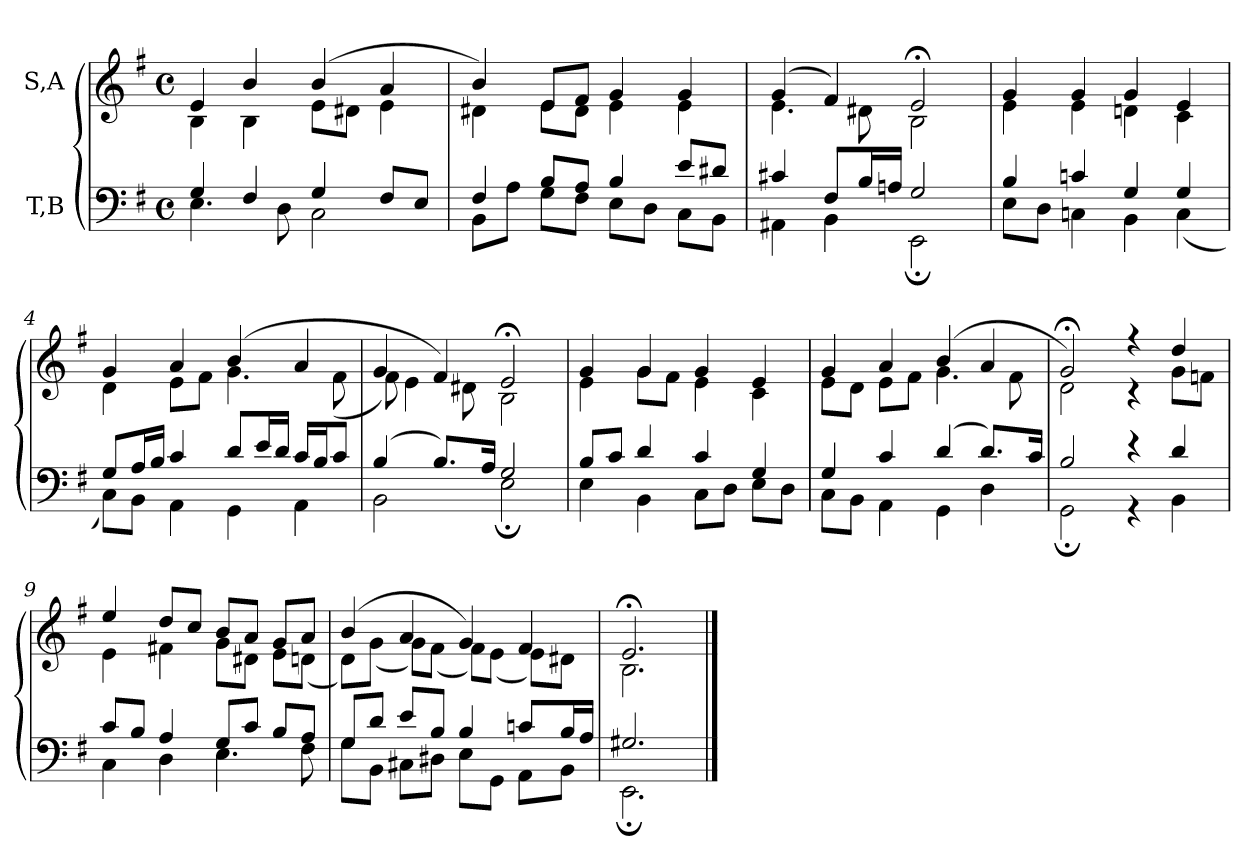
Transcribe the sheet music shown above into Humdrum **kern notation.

**kern	**kern
*part2	*part1
*staff2	*staff1
*I"T,B	*I"S,A
*clefF4	*clefG2
*k[f#]	*k[f#]
*M4/4	*M4/4
*met(c)	*met(c)
=	=
*^	*^
4G	4.E	4e	4B
4F#	.	4b	4B
.	8D	.	.
4G	2C	(>4b	8eL
.	.	.	8d#XJ
8F#L	.	4a	4e
8EJ	.	.	.
=1	=1	=1	=1
4F#	8BBL	4b)	4d#X
.	8AJ	.	.
8BL	8GL	8eL	8eL
8AJ	8F#J	8f#J	8d#J
4B	8EL	4g	4e
.	8DJ	.	.
8eL	8CL	4g	4e
8d#XJ	8BBJ	.	.
=2	=2	=2	=2
4c#X	4AA#X	(>4g	4.e
8F#L	4BB	4f#)	.
16BL	.	.	8d#X
16AnJJ	.	.	.
2G	2EE;	2e;<	2B
=3	=3	=3	=3
4B	8EL	4g	4e
.	8DJ	.	.
4cn	4Cn	4g	4e
4G	4BB	4g	4dn
4G	(<4C	4e	4c
=4	=4	=4	=4
8GL	8CL)	4g	4d
16AL	8BBJ	.	.
16BJJ	.	.	.
4c	4AA	4a	8eL
.	.	.	8f#J
8dL	4GG	(>4b	4.g
16eL	.	.	.
16dJJ	.	.	.
16cLL	4AA	4a	.
16BJ	.	.	.
8cJ	.	.	(<8f#
=5	=5	=5	=5
(>4B	2BB	4g	8f#)
.	.	.	4e
8.BL)	.	4f#)	.
.	.	.	8d#X
16AJk	.	.	.
2G	2E;	2e;<	2B
=6	=6	=6	=6
8BL	4E	4g	4e
8cJ	.	.	.
4d	4BB	4g	8gL
.	.	.	8f#J
4c	8CL	4g	4e
.	8DJ	.	.
4G	8EL	4e	4c
.	8DJ	.	.
=7	=7	=7	=7
4G	8CL	4g	8eL
.	8BBJ	.	8dJ
4c	4AA	4a	8eL
.	.	.	8f#J
(>4d	4GG	(>4b	4.g
8.dL)	4D	4a	.
.	.	.	8f#
16cJk	.	.	.
=8	=8	=8	=8
2B	2GG;	2g;<)	2d
4r	4r	4r	4r
4d	4BB	4dd	8gL
.	.	.	8fnJ
=9	=9	=9	=9
8cL	4C	4ee	4e
8BJ	.	.	.
4A	4D	8ddL	4f#X
.	.	8ccJ	.
8GL	4.E	8bL	8gL
8cJ	.	8aJ	8d#XJ
8BL	.	8gL	8eL
8AJ	8F#	8aJ	(<8dnJ
=10	=10	=10	=10
8GL	8GL	(>4b	8dL)
8dJ	8BBJ	.	(<8gJ
8eL	8C#XL	4a	8gL)
8BJ	8D#XJ	.	(<8f#J
4B	8EL	4g)	8f#L)
.	8GGJ	.	(<8eJ
8cnL	8AAL	4f#	8eL)
16BL	8BBJ	.	8d#XJ
16AJJ	.	.	.
=11	=11	=11	=11
2.G#X	2.EE;	2.e;<	2.B
*v	*v	*	*
*	*v	*v
==	==
*-	*-
